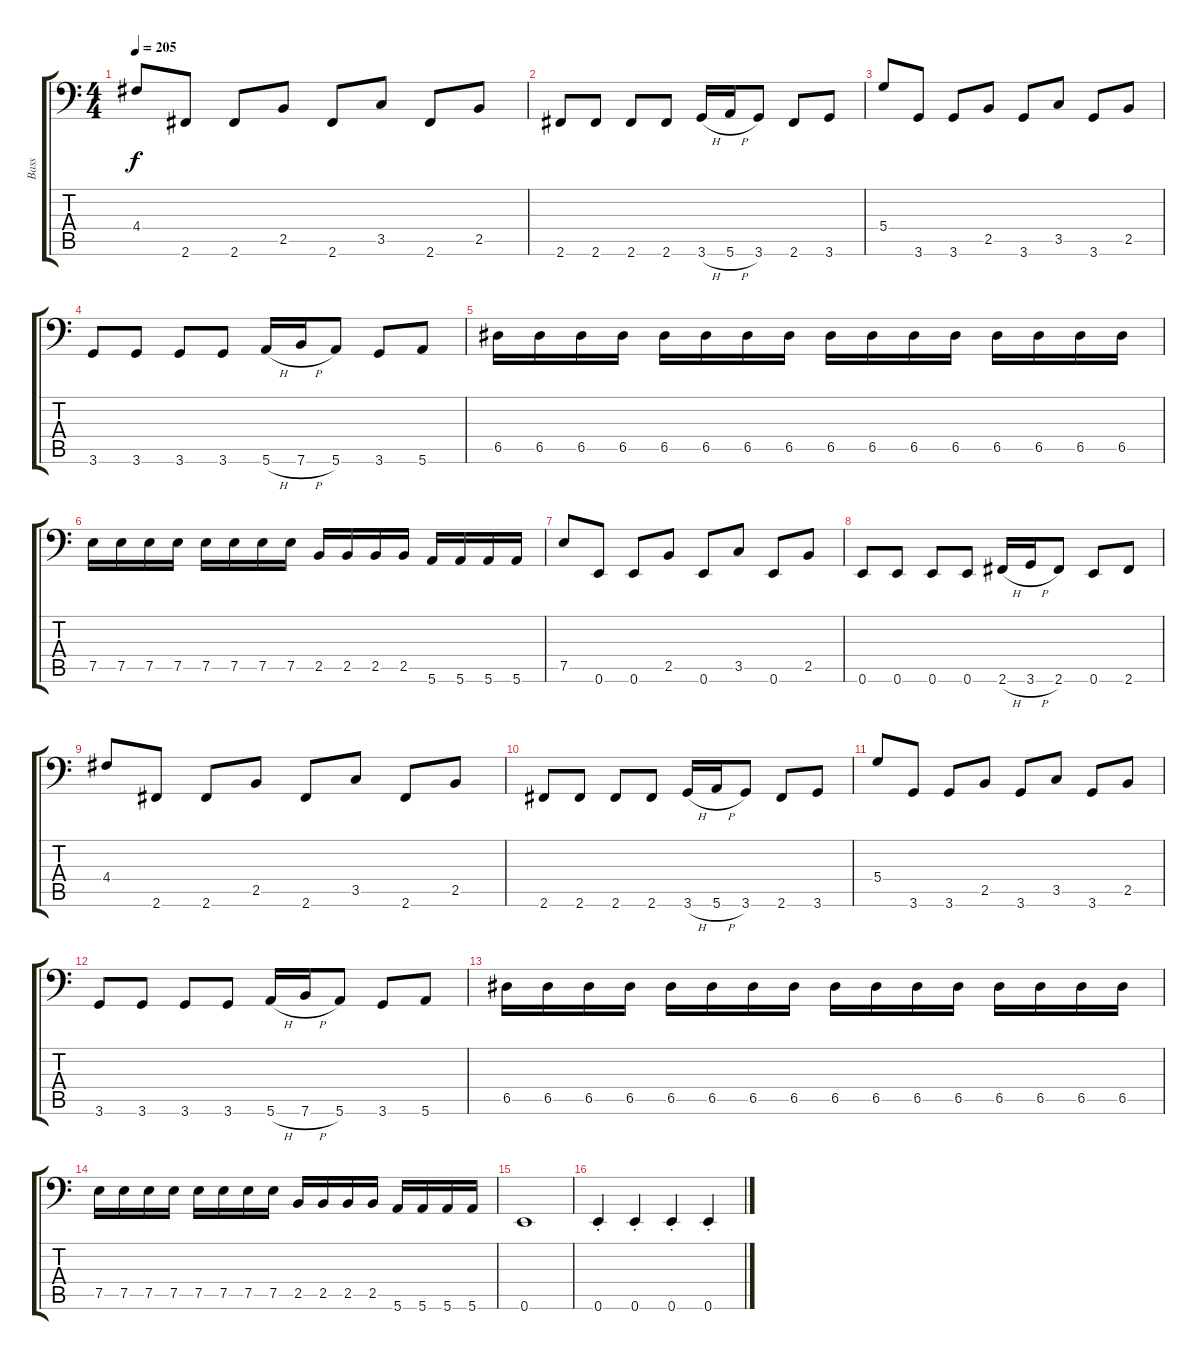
\track ("Bass" "Bass") {instrument electricbassfinger}
\staff {score tabs}
\tuning (E3 B2 G2 D2 A1 E1) {hide}
\ts (4 4)
\tempo 205
\clef f4
\ks c
4.4.8{dy f} 2.6.8 2.6.8 2.5.8 2.6.8 3.5.8 2.6.8 2.5.8 |
2.6.8 2.6.8 2.6.8 2.6.8 3.6{h}.16 5.6{h}.16 3.6.8 2.6.8 3.6.8 |
5.4.8 3.6.8 3.6.8 2.5.8 3.6.8 3.5.8 3.6.8 2.5.8 |
3.6.8 3.6.8 3.6.8 3.6.8 5.6{h}.16 7.6{h}.16 5.6.8 3.6.8 5.6.8 |
6.5.16 6.5.16 6.5.16 6.5.16 6.5.16 6.5.16 6.5.16 6.5.16 6.5.16 6.5.16 6.5.16 6.5.16 6.5.16 6.5.16 6.5.16 6.5.16 |
7.5.16 7.5.16 7.5.16 7.5.16 7.5.16 7.5.16 7.5.16 7.5.16 2.5.16 2.5.16 2.5.16 2.5.16 5.6.16 5.6.16 5.6.16 5.6.16 |
7.5.8 0.6.8 0.6.8 2.5.8 0.6.8 3.5.8 0.6.8 2.5.8 |
0.6.8 0.6.8 0.6.8 0.6.8 2.6{h}.16 3.6{h}.16 2.6.8 0.6.8 2.6.8 |
4.4.8 2.6.8 2.6.8 2.5.8 2.6.8 3.5.8 2.6.8 2.5.8 |
2.6.8 2.6.8 2.6.8 2.6.8 3.6{h}.16 5.6{h}.16 3.6.8 2.6.8 3.6.8 |
5.4.8 3.6.8 3.6.8 2.5.8 3.6.8 3.5.8 3.6.8 2.5.8 |
3.6.8 3.6.8 3.6.8 3.6.8 5.6{h}.16 7.6{h}.16 5.6.8 3.6.8 5.6.8 |
6.5.16 6.5.16 6.5.16 6.5.16 6.5.16 6.5.16 6.5.16 6.5.16 6.5.16 6.5.16 6.5.16 6.5.16 6.5.16 6.5.16 6.5.16 6.5.16 |
7.5.16 7.5.16 7.5.16 7.5.16 7.5.16 7.5.16 7.5.16 7.5.16 2.5.16 2.5.16 2.5.16 2.5.16 5.6.16 5.6.16 5.6.16 5.6.16 |
0.6.1 |
0.6{st}.4 0.6{st}.4 0.6{st}.4 0.6{st}.4
